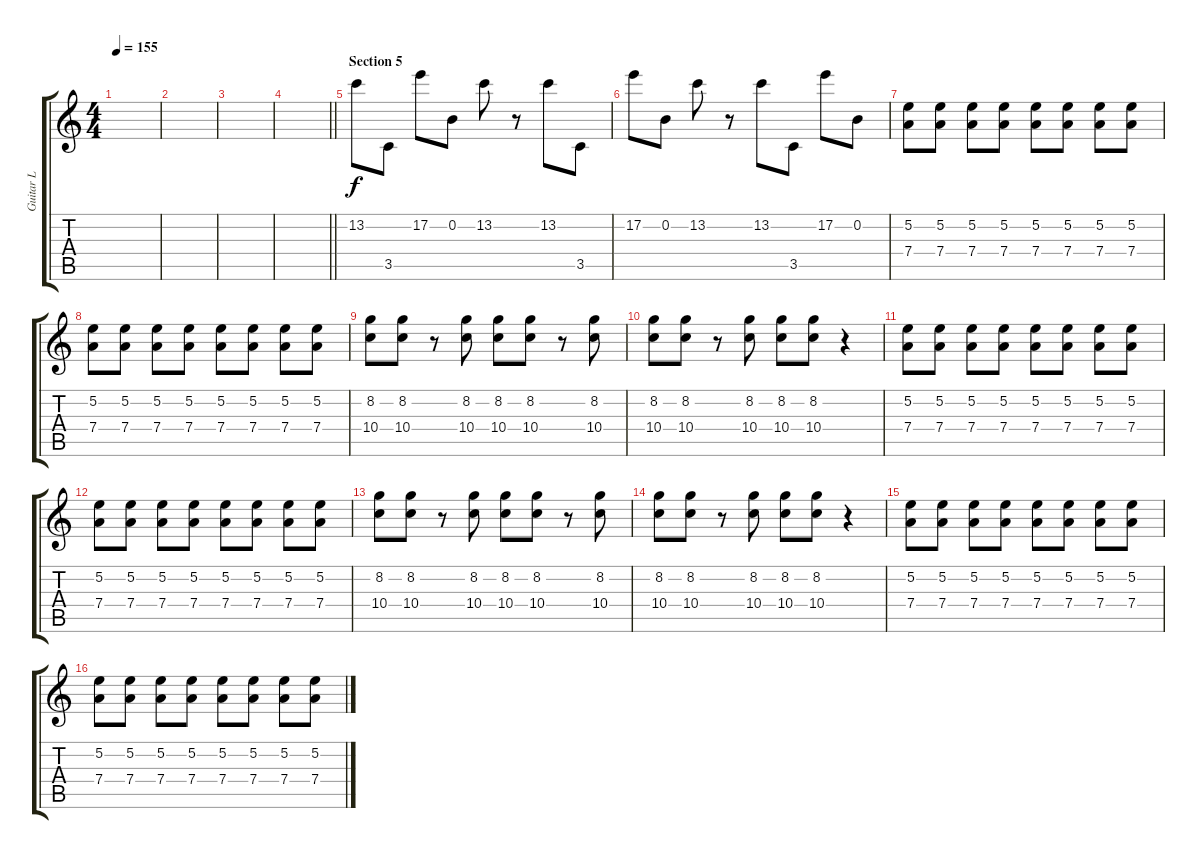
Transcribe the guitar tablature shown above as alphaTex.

\track ("Guitar L" "Guitar L") {instrument electricguitarjazz}
\staff {score tabs}
\tuning (E4 B3 G3 D3 A2 D2) {hide}
\ts (4 4)
\tempo 155
\clef g2
\ks c
|
|
|
\barLineRight lightlight
|
\section ("" "Section 5")
13.2.8 3.5.8 17.2.8 0.2.8 13.2.8 r.8 13.2.8 3.5.8 |
17.2.8 0.2.8 13.2.8 r.8 13.2.8 3.5.8 17.2.8 0.2.8 |
(5.2 7.4).8 (5.2 7.4).8 (5.2 7.4).8 (5.2 7.4).8 (5.2 7.4).8 (5.2 7.4).8 (5.2 7.4).8 (5.2 7.4).8 |
(5.2 7.4).8 (5.2 7.4).8 (5.2 7.4).8 (5.2 7.4).8 (5.2 7.4).8 (5.2 7.4).8 (5.2 7.4).8 (5.2 7.4).8 |
(8.2 10.4).8 (8.2 10.4).8 r.8 (8.2 10.4).8 (8.2 10.4).8 (8.2 10.4).8 r.8 (8.2 10.4).8 |
(8.2 10.4).8 (8.2 10.4).8 r.8 (8.2 10.4).8 (8.2 10.4).8 (8.2 10.4).8 r.4 |
(5.2 7.4).8 (5.2 7.4).8 (5.2 7.4).8 (5.2 7.4).8 (5.2 7.4).8 (5.2 7.4).8 (5.2 7.4).8 (5.2 7.4).8 |
(5.2 7.4).8 (5.2 7.4).8 (5.2 7.4).8 (5.2 7.4).8 (5.2 7.4).8 (5.2 7.4).8 (5.2 7.4).8 (5.2 7.4).8 |
(8.2 10.4).8 (8.2 10.4).8 r.8 (8.2 10.4).8 (8.2 10.4).8 (8.2 10.4).8 r.8 (8.2 10.4).8 |
(8.2 10.4).8 (8.2 10.4).8 r.8 (8.2 10.4).8 (8.2 10.4).8 (8.2 10.4).8 r.4 |
(5.2 7.4).8 (5.2 7.4).8 (5.2 7.4).8 (5.2 7.4).8 (5.2 7.4).8 (5.2 7.4).8 (5.2 7.4).8 (5.2 7.4).8 |
(5.2 7.4).8 (5.2 7.4).8 (5.2 7.4).8 (5.2 7.4).8 (5.2 7.4).8 (5.2 7.4).8 (5.2 7.4).8 (5.2 7.4).8
